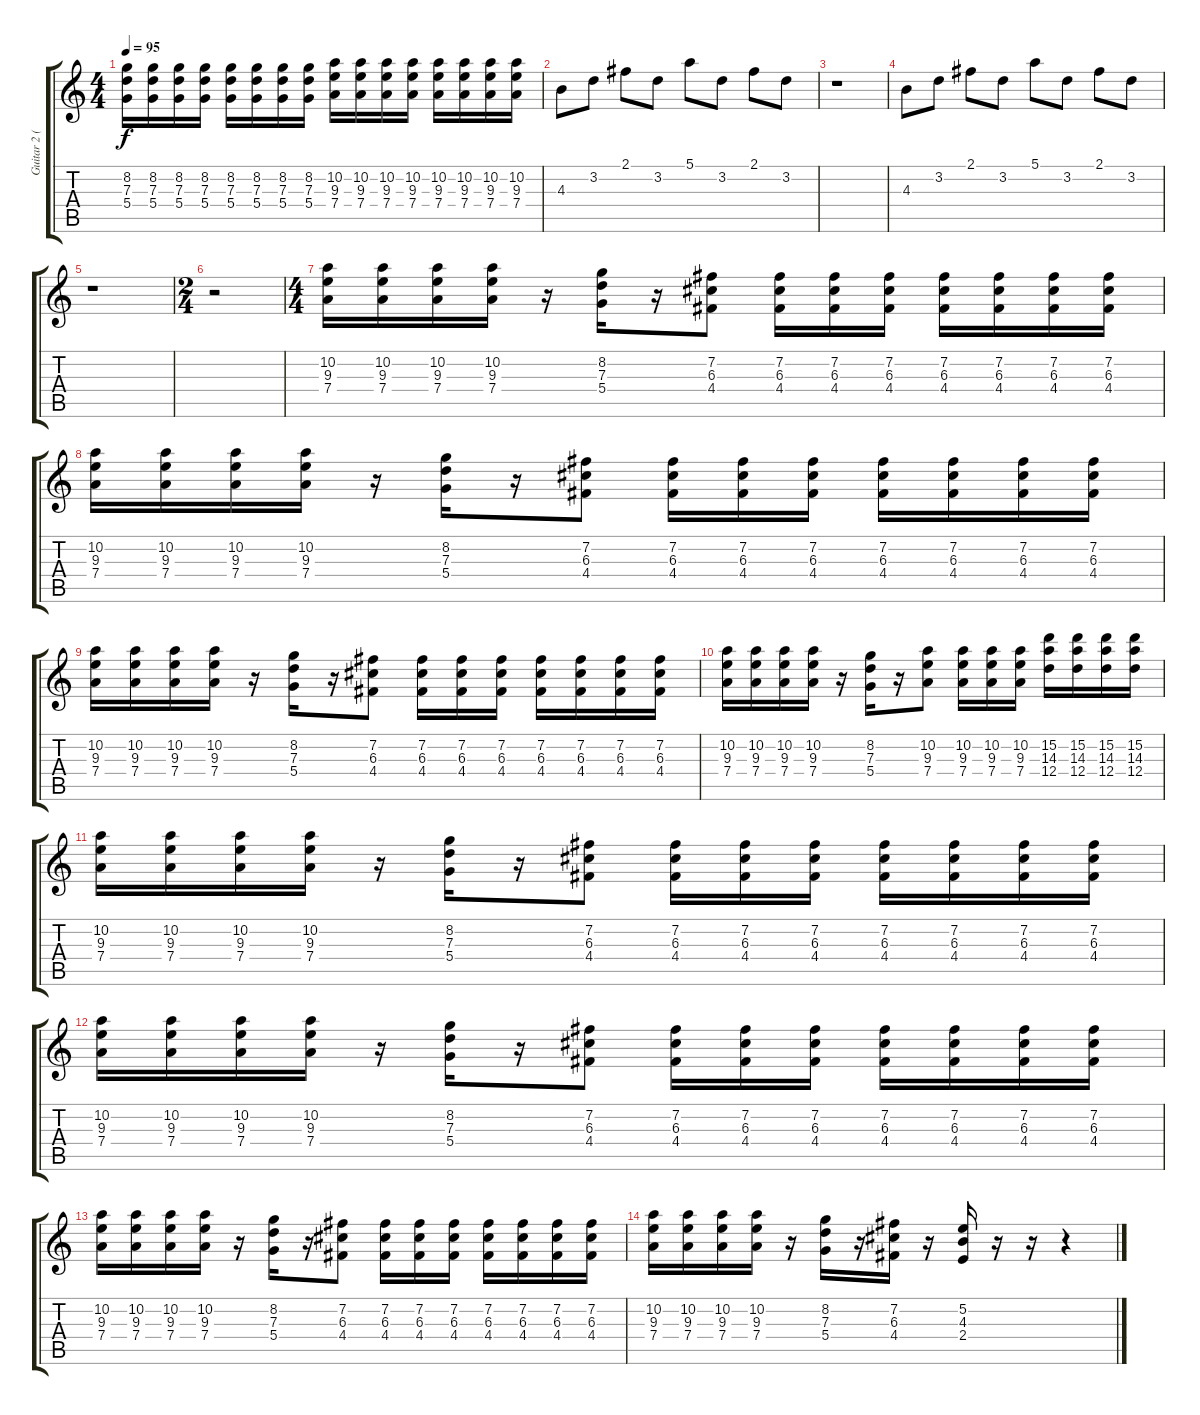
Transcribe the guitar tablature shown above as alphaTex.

\track ("Guitar 2 (Right)" "Guitar 2 (") {instrument overdrivenguitar}
\staff {score tabs}
\tuning (E4 B3 G3 D3 A2 E2) {hide}
\ts (4 4)
\tempo 95
\clef g2
\ks c
(8.2 7.3 5.4).16{dy f} (8.2 7.3 5.4).16 (8.2 7.3 5.4).16 (8.2 7.3 5.4).16 (8.2 7.3 5.4).16 (8.2 7.3 5.4).16 (8.2 7.3 5.4).16 (8.2 7.3 5.4).16 (10.2 9.3 7.4).16 (10.2 9.3 7.4).16 (10.2 9.3 7.4).16 (10.2 9.3 7.4).16 (10.2 9.3 7.4).16 (10.2 9.3 7.4).16 (10.2 9.3 7.4).16 (10.2 9.3 7.4).16 |
4.3.8 3.2.8 2.1.8 3.2.8 5.1.8 3.2.8 2.1.8 3.2.8 |
r.1 |
4.3.8 3.2.8 2.1.8 3.2.8 5.1.8 3.2.8 2.1.8 3.2.8 |
r.1 |
\ts (2 4)
r.2 |
\ts (4 4)
(10.2 9.3 7.4).16 (10.2 9.3 7.4).16 (10.2 9.3 7.4).16 (10.2 9.3 7.4).16 r.16 (8.2 7.3 5.4).16 r.16 (7.2 6.3 4.4).8 (7.2 6.3 4.4).16 (7.2 6.3 4.4).16 (7.2 6.3 4.4).16 (7.2 6.3 4.4).16 (7.2 6.3 4.4).16 (7.2 6.3 4.4).16 (7.2 6.3 4.4).16 |
(10.2 9.3 7.4).16 (10.2 9.3 7.4).16 (10.2 9.3 7.4).16 (10.2 9.3 7.4).16 r.16 (8.2 7.3 5.4).16 r.16 (7.2 6.3 4.4).8 (7.2 6.3 4.4).16 (7.2 6.3 4.4).16 (7.2 6.3 4.4).16 (7.2 6.3 4.4).16 (7.2 6.3 4.4).16 (7.2 6.3 4.4).16 (7.2 6.3 4.4).16 |
(10.2 9.3 7.4).16 (10.2 9.3 7.4).16 (10.2 9.3 7.4).16 (10.2 9.3 7.4).16 r.16 (8.2 7.3 5.4).16 r.16 (7.2 6.3 4.4).8 (7.2 6.3 4.4).16 (7.2 6.3 4.4).16 (7.2 6.3 4.4).16 (7.2 6.3 4.4).16 (7.2 6.3 4.4).16 (7.2 6.3 4.4).16 (7.2 6.3 4.4).16 |
(10.2 9.3 7.4).16 (10.2 9.3 7.4).16 (10.2 9.3 7.4).16 (10.2 9.3 7.4).16 r.16 (8.2 7.3 5.4).16 r.16 (10.2 9.3 7.4).8 (10.2 9.3 7.4).16 (10.2 9.3 7.4).16 (10.2 9.3 7.4).16 (15.2 14.3 12.4).16 (15.2 14.3 12.4).16 (15.2 14.3 12.4).16 (15.2 14.3 12.4).16 |
(10.2 9.3 7.4).16 (10.2 9.3 7.4).16 (10.2 9.3 7.4).16 (10.2 9.3 7.4).16 r.16 (8.2 7.3 5.4).16 r.16 (7.2 6.3 4.4).8 (7.2 6.3 4.4).16 (7.2 6.3 4.4).16 (7.2 6.3 4.4).16 (7.2 6.3 4.4).16 (7.2 6.3 4.4).16 (7.2 6.3 4.4).16 (7.2 6.3 4.4).16 |
(10.2 9.3 7.4).16 (10.2 9.3 7.4).16 (10.2 9.3 7.4).16 (10.2 9.3 7.4).16 r.16 (8.2 7.3 5.4).16 r.16 (7.2 6.3 4.4).8 (7.2 6.3 4.4).16 (7.2 6.3 4.4).16 (7.2 6.3 4.4).16 (7.2 6.3 4.4).16 (7.2 6.3 4.4).16 (7.2 6.3 4.4).16 (7.2 6.3 4.4).16 |
(10.2 9.3 7.4).16 (10.2 9.3 7.4).16 (10.2 9.3 7.4).16 (10.2 9.3 7.4).16 r.16 (8.2 7.3 5.4).16 r.16 (7.2 6.3 4.4).8 (7.2 6.3 4.4).16 (7.2 6.3 4.4).16 (7.2 6.3 4.4).16 (7.2 6.3 4.4).16 (7.2 6.3 4.4).16 (7.2 6.3 4.4).16 (7.2 6.3 4.4).16 |
(10.2 9.3 7.4).16 (10.2 9.3 7.4).16 (10.2 9.3 7.4).16 (10.2 9.3 7.4).16 r.16 (8.2 7.3 5.4).16 r.16 (7.2 6.3 4.4).16 r.16 (5.2 4.3 2.4).16 r.16 r.16 r.4
